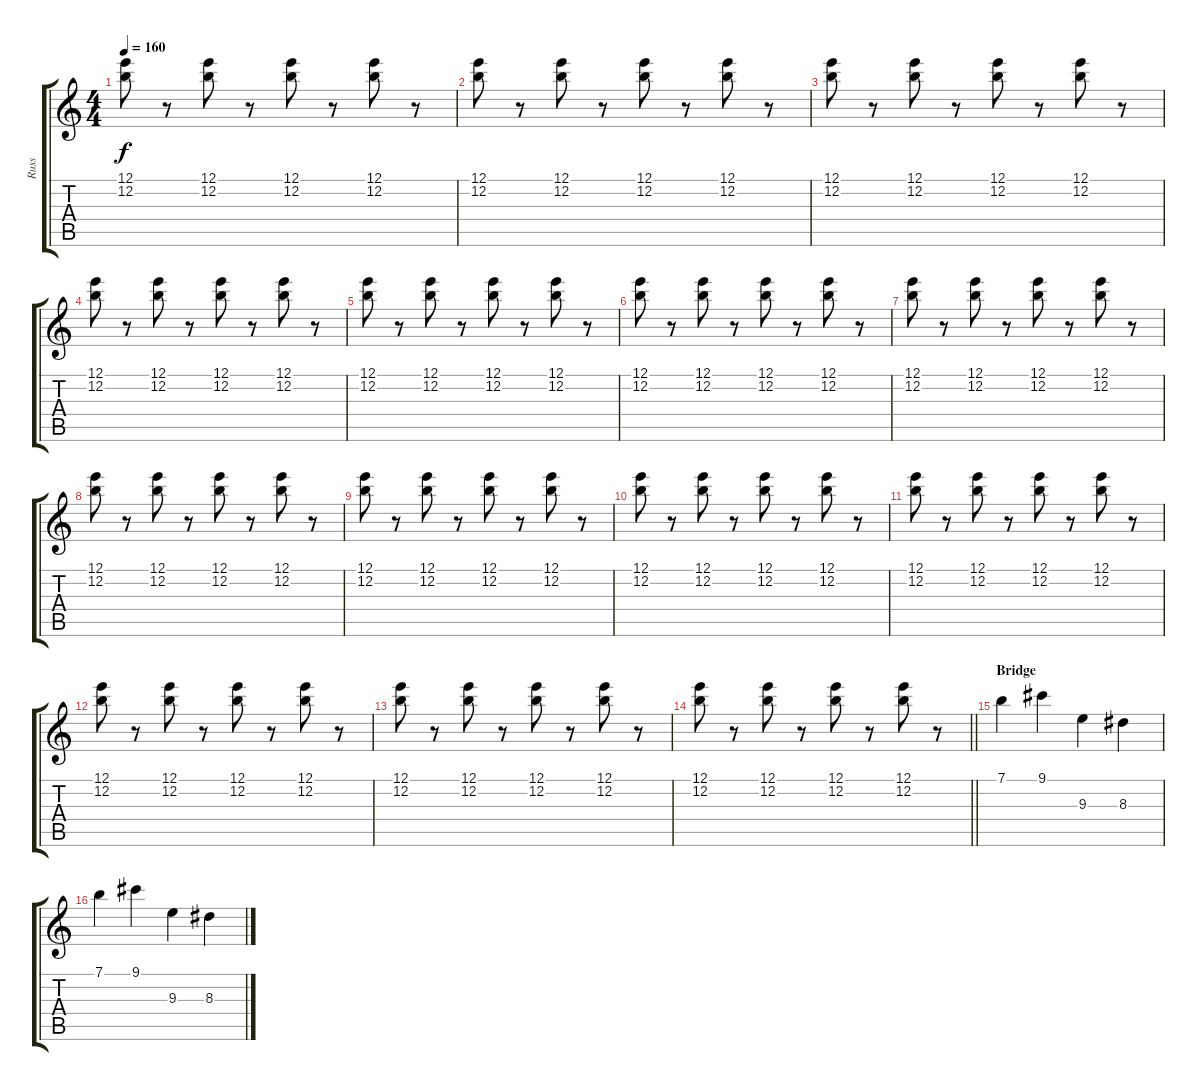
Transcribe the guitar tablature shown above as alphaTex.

\track ("Russ" "Russ") {instrument overdrivenguitar}
\staff {score tabs}
\tuning (E4 B3 G3 D3 A2 E2) {hide}
\ts (4 4)
\tempo 160
\clef g2
\ks c
(12.1 12.2).8{dy f} r.8 (12.1 12.2).8 r.8 (12.1 12.2).8 r.8 (12.1 12.2).8 r.8 |
(12.1 12.2).8 r.8 (12.1 12.2).8 r.8 (12.1 12.2).8 r.8 (12.1 12.2).8 r.8 |
(12.1 12.2).8 r.8 (12.1 12.2).8 r.8 (12.1 12.2).8 r.8 (12.1 12.2).8 r.8 |
(12.1 12.2).8 r.8 (12.1 12.2).8 r.8 (12.1 12.2).8 r.8 (12.1 12.2).8 r.8 |
(12.1 12.2).8 r.8 (12.1 12.2).8 r.8 (12.1 12.2).8 r.8 (12.1 12.2).8 r.8 |
(12.1 12.2).8 r.8 (12.1 12.2).8 r.8 (12.1 12.2).8 r.8 (12.1 12.2).8 r.8 |
(12.1 12.2).8 r.8 (12.1 12.2).8 r.8 (12.1 12.2).8 r.8 (12.1 12.2).8 r.8 |
(12.1 12.2).8 r.8 (12.1 12.2).8 r.8 (12.1 12.2).8 r.8 (12.1 12.2).8 r.8 |
(12.1 12.2).8 r.8 (12.1 12.2).8 r.8 (12.1 12.2).8 r.8 (12.1 12.2).8 r.8 |
(12.1 12.2).8 r.8 (12.1 12.2).8 r.8 (12.1 12.2).8 r.8 (12.1 12.2).8 r.8 |
(12.1 12.2).8 r.8 (12.1 12.2).8 r.8 (12.1 12.2).8 r.8 (12.1 12.2).8 r.8 |
(12.1 12.2).8 r.8 (12.1 12.2).8 r.8 (12.1 12.2).8 r.8 (12.1 12.2).8 r.8 |
(12.1 12.2).8 r.8 (12.1 12.2).8 r.8 (12.1 12.2).8 r.8 (12.1 12.2).8 r.8 |
\barLineRight lightlight
(12.1 12.2).8 r.8 (12.1 12.2).8 r.8 (12.1 12.2).8 r.8 (12.1 12.2).8 r.8 |
\section ("" "Bridge")
7.1.4 9.1.4 9.3.4 8.3.4 |
7.1.4 9.1.4 9.3.4 8.3.4
